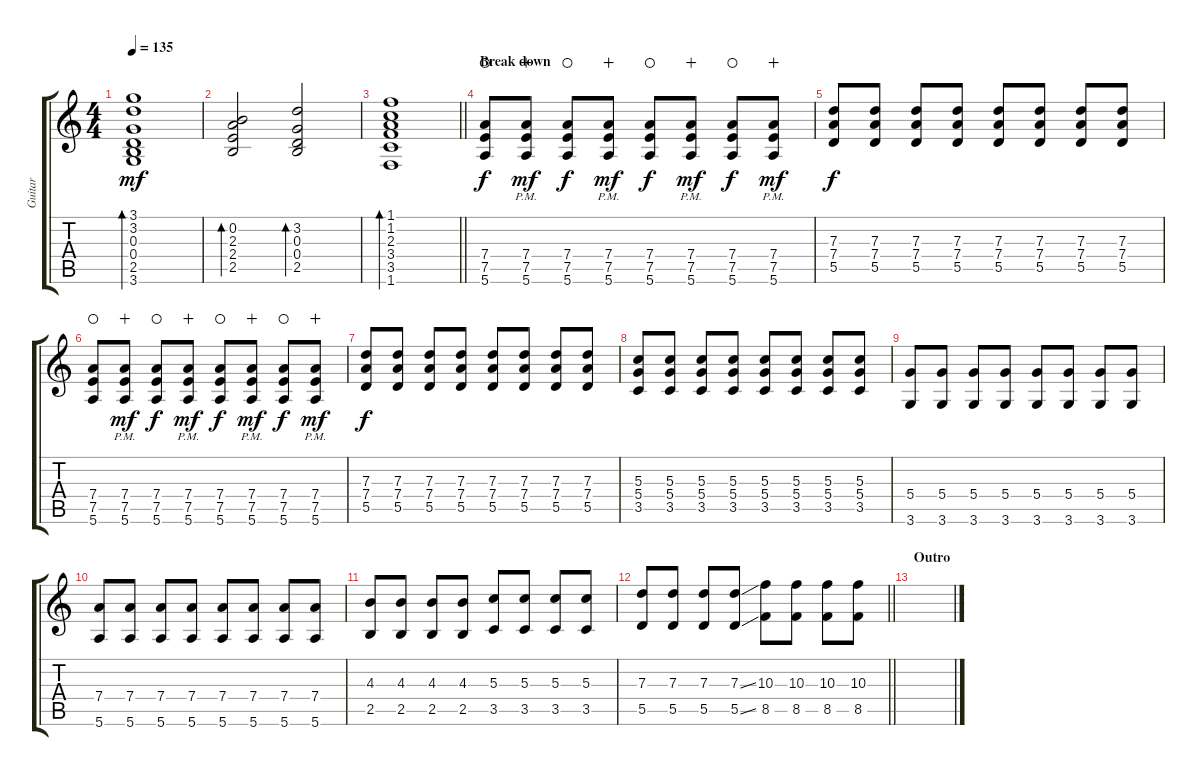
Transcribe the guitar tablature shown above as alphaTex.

\track ("Guitar" "Guitar") {instrument distortionguitar}
\staff {score tabs}
\tuning (E4 B3 G3 D3 A2 E2) {hide}
\ts (4 4)
\tempo 135
\clef g2
\ks c
(3.1 3.2 0.3 0.4 2.5 3.6).1{bd 60 dy mf} |
(0.2 2.3 2.4 2.5).2{bd 60} (3.2 0.3 0.4 2.5).2{bd 60} |
\barLineRight lightlight
(1.1 1.2 2.3 3.4 3.5 1.6).1{bd 60} |
\section ("" "Break down")
(7.4 7.5 5.6).8{dy f waho} (7.4{pm} 7.5{pm} 5.6{pm}).8{dy mf wahc} (7.4 7.5 5.6).8{dy f waho} (7.4{pm} 7.5{pm} 5.6{pm}).8{dy mf wahc} (7.4 7.5 5.6).8{dy f waho} (7.4{pm} 7.5{pm} 5.6{pm}).8{dy mf wahc} (7.4 7.5 5.6).8{dy f waho} (7.4{pm} 7.5{pm} 5.6{pm}).8{dy mf wahc} |
(7.3 7.4 5.5).8{dy f} (7.3 7.4 5.5).8 (7.3 7.4 5.5).8 (7.3 7.4 5.5).8 (7.3 7.4 5.5).8 (7.3 7.4 5.5).8 (7.3 7.4 5.5).8 (7.3 7.4 5.5).8 |
(7.4 7.5 5.6).8{waho} (7.4{pm} 7.5{pm} 5.6{pm}).8{dy mf wahc} (7.4 7.5 5.6).8{dy f waho} (7.4{pm} 7.5{pm} 5.6{pm}).8{dy mf wahc} (7.4 7.5 5.6).8{dy f waho} (7.4{pm} 7.5{pm} 5.6{pm}).8{dy mf wahc} (7.4 7.5 5.6).8{dy f waho} (7.4{pm} 7.5{pm} 5.6{pm}).8{dy mf wahc} |
(7.3 7.4 5.5).8{dy f} (7.3 7.4 5.5).8 (7.3 7.4 5.5).8 (7.3 7.4 5.5).8 (7.3 7.4 5.5).8 (7.3 7.4 5.5).8 (7.3 7.4 5.5).8 (7.3 7.4 5.5).8 |
(5.3 5.4 3.5).8 (5.3 5.4 3.5).8 (5.3 5.4 3.5).8 (5.3 5.4 3.5).8 (5.3 5.4 3.5).8 (5.3 5.4 3.5).8 (5.3 5.4 3.5).8 (5.3 5.4 3.5).8 |
(5.4 3.6).8 (5.4 3.6).8 (5.4 3.6).8 (5.4 3.6).8 (5.4 3.6).8 (5.4 3.6).8 (5.4 3.6).8 (5.4 3.6).8 |
(7.4 5.6).8 (7.4 5.6).8 (7.4 5.6).8 (7.4 5.6).8 (7.4 5.6).8 (7.4 5.6).8 (7.4 5.6).8 (7.4 5.6).8 |
(4.3 2.5).8 (4.3 2.5).8 (4.3 2.5).8 (4.3 2.5).8 (5.3 3.5).8 (5.3 3.5).8 (5.3 3.5).8 (5.3 3.5).8 |
\barLineRight lightlight
(7.3 5.5).8 (7.3 5.5).8 (7.3 5.5).8 (7.3{ss} 5.5{ss}).8 (10.3 8.5).8 (10.3 8.5).8 (10.3 8.5).8 (10.3 8.5).8 |
\section ("" "Outro")
